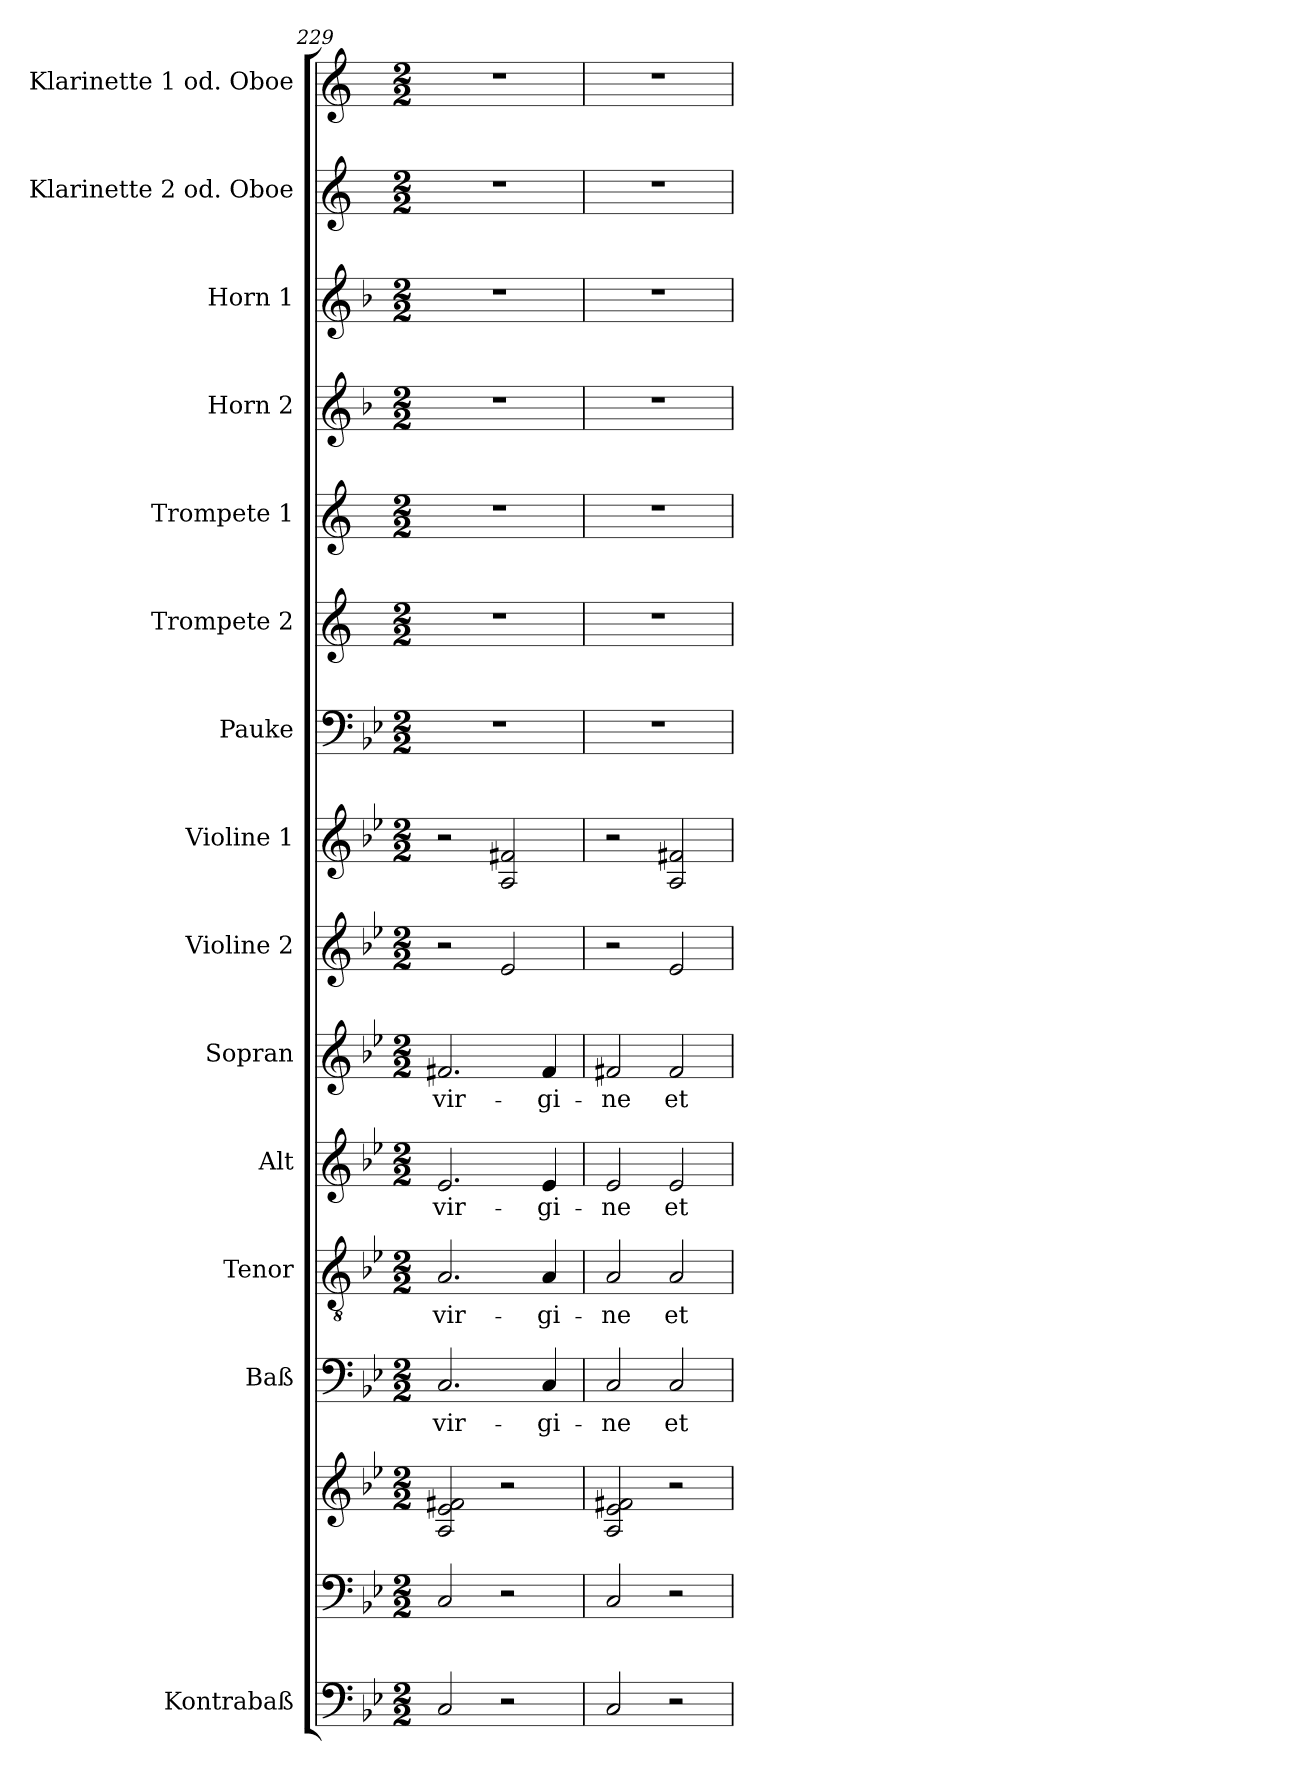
**kern	**kern	**kern	**kern	**text	**kern	**text	**kern	**text	**kern	**text	**kern	**kern	**kern	**kern	**kern	**kern	**kern	**kern	**kern
*part15	*part14	*part14	*part13	*part13	*part12	*part12	*part11	*part11	*part10	*part10	*part9	*part8	*part7	*part6	*part5	*part4	*part3	*part2	*part1
*staff16	*staff15	*staff14	*staff13	*staff13	*staff12	*staff12	*staff11	*staff11	*staff10	*staff10	*staff9	*staff8	*staff7	*staff6	*staff5	*staff4	*staff3	*staff2	*staff1
*I"Kontrabaß	*	*	*I"Baß	*	*I"Tenor	*	*I"Alt	*	*I"Sopran	*	*I"Violine 2	*I"Violine 1	*I"Pauke	*I"Trompete 2	*I"Trompete 1	*I"Horn 2	*I"Horn 1	*I"Klarinette 2 od. Oboe	*I"Klarinette 1 od. Oboe
*	*	*	*	*	*	*	*	*	*	*	*	*	*	*I'Tpt	*I'Tpt	*I'Hn	*I'Hn	*	*
*clefF4	*clefF4	*clefG2	*clefF4	*	*clefGv2	*	*clefG2	*	*clefG2	*	*clefG2	*clefG2	*clefF4	*clefG2	*clefG2	*clefG2	*clefG2	*clefG2	*clefG2
*ITrd7c12	*	*	*	*	*	*	*	*	*	*	*	*	*	*ITrd1c2	*ITrd1c2	*ITrd4c7	*ITrd4c7	*ITrd1c2	*ITrd1c2
*k[b-e-]	*k[b-e-]	*k[b-e-]	*k[b-e-]	*	*k[b-e-]	*	*k[b-e-]	*	*k[b-e-]	*	*k[b-e-]	*k[b-e-]	*k[b-e-]	*k[b-e-]	*k[b-e-]	*k[b-e-]	*k[b-e-]	*k[b-e-]	*k[b-e-]
*B-:	*B-:	*B-:	*B-:	*	*B-:	*	*B-:	*	*B-:	*	*B-:	*B-:	*B-:	*B-:	*B-:	*B-:	*B-:	*B-:	*B-:
*M2/2	*M2/2	*M2/2	*M2/2	*	*M2/2	*	*M2/2	*	*M2/2	*	*M2/2	*M2/2	*M2/2	*M2/2	*M2/2	*M2/2	*M2/2	*M2/2	*M2/2
=229	=229	=229	=229	=229	=229	=229	=229	=229	=229	=229	=229	=229	=229	=229	=229	=229	=229	=229	=229
!	!	!	!	!LO:LY:b	!	!LO:LY:b	!	!LO:LY:b	!	!LO:LY:b	!	!	!	!	!	!	!	!	!
2CC/	2C/	2A/ 2e-/ 2f#X/	2.C/	vir-	2.A/	vir-	2.e-/	vir-	2.f#X/	vir-	2r	2r	1r	1r	1r	1r	1r	1r	1r
2r	2r	2r	.	.	.	.	.	.	.	.	2e-/	2A/ 2f#X/	.	.	.	.	.	.	.
!	!	!	!	!LO:LY:b	!	!LO:LY:b	!	!LO:LY:b	!	!LO:LY:b	!	!	!	!	!	!	!	!	!
.	.	.	4C/	-gi-	4A/	-gi-	4e-/	-gi-	4f#/	-gi-	.	.	.	.	.	.	.	.	.
=230	=230	=230	=230	=230	=230	=230	=230	=230	=230	=230	=230	=230	=230	=230	=230	=230	=230	=230	=230
!	!	!	!	!LO:LY:b	!	!LO:LY:b	!	!LO:LY:b	!	!LO:LY:b	!	!	!	!	!	!	!	!	!
2CC/	2C/	2A/ 2e-/ 2f#X/	2C/	-ne	2A/	-ne	2e-/	-ne	2f#X/	-ne	2r	2r	1r	1r	1r	1r	1r	1r	1r
!	!	!	!	!LO:LY:b	!	!LO:LY:b	!	!LO:LY:b	!	!LO:LY:b	!	!	!	!	!	!	!	!	!
2r	2r	2r	2C/	et	2A/	et	2e-/	et	2f#/	et	2e-/	2A/ 2f#X/	.	.	.	.	.	.	.
=	=	=	=	=	=	=	=	=	=	=	=	=	=	=	=	=	=	=	=
*-	*-	*-	*-	*-	*-	*-	*-	*-	*-	*-	*-	*-	*-	*-	*-	*-	*-	*-	*-
